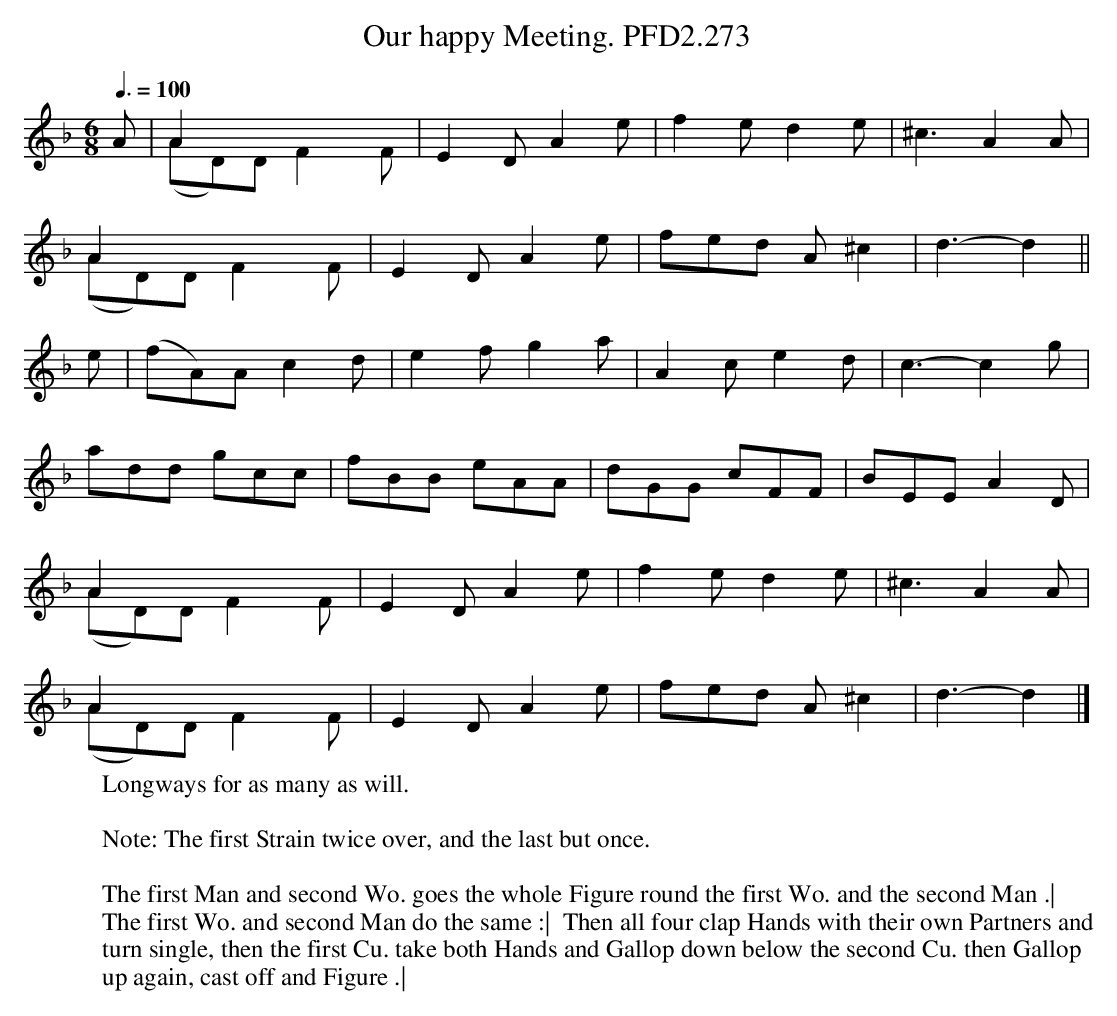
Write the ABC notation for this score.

X:1
T:Our happy Meeting. PFD2.273
W:Longways for as many as will.
L:1/8
M:6/8
Q:3/8=100
K:Dm
A |A2 xxxx &(AD)D F2F|E2D A2e|f2e d2e|^c3 A2A|
A2 xxxx &(AD)D F2F|E2D A2e|fed A^c2|d3-d2||
e|(fA)A c2d|e2f g2a|A2c e2d|c3-c2 g|
add gcc|fBB eAA|dGG cFF|BEE A2D|
A2 xxxx &(AD)D F2F|E2D A2e|f2e d2e|^c3 A2A|
A2 xxxx &(AD)D F2F|E2D A2e|fed A^c2|d3-d2|]
W:
W: Note: The first Strain twice over, and the last but once.
W:
W: The first Man and second Wo. goes the whole Figure round the first Wo. and the second Man .|
W: The first Wo. and second Man do the same :|  Then all four clap Hands with their own Partners and
W: turn single, then the first Cu. take both Hands and Gallop down below the second Cu. then Gallop
W: up again, cast off and Figure .|
